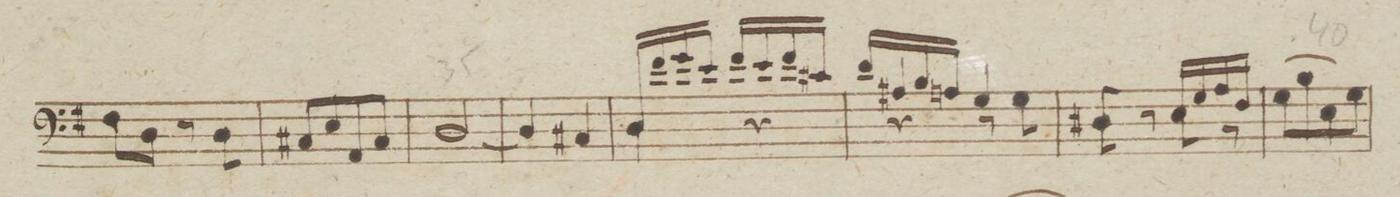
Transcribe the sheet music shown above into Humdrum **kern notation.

**kern
*I"Organo.
*clefF4
*k[f#]
*met(c)
*M2/4
8F#\L
8D\J
8r
8D\
=111
8C#X/L
8E/
8AA/
8C#/J
=112
[2D/
=113
4D/]
4C#X/
=114
*^
16D/LL	4D\
16f#/	.
16g/	.
16e/JJ	.
16f#/LL	4r
16d/	.
16e/	.
16c#X/JJ	.
=115	=115
16d/LL	4r
16A#X/	.
16B/	.
16An/JJ	.
4G/	8r
.	8G\
=116	=116
8D#X/	8D#\
8r	8r
16E/LL	8E\
16G/	.
16A/	8r
16F#/JJ	.
*v	*v
=117
(8G\L
8B\
8E\)
8G\J
=118
*-
